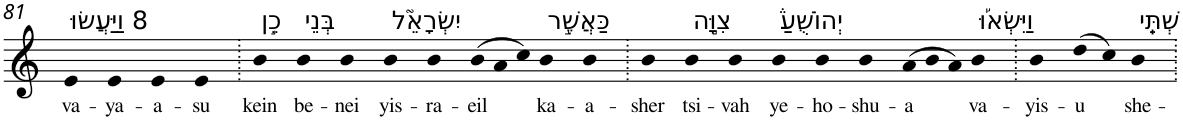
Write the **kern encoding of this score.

**kern	**text
*part1	*part1
*staff1	*staff1
*I"Piano	*
*I'Pno	*
!!LO:PB:g=z
*clefG2	*
*k[]	*
=81	=81
!LO:TX:a:t=8 וַיַּעֲשׂוּ	!
!	!LO:LY:b
4e	va-
!	!LO:LY:b
4e	-ya-
!	!LO:LY:b
4e	-a-
!	!LO:LY:b
4e	-su
=82.	=82.
!LO:TX:a:t=כֵ֣ן	!
!	!LO:LY:b
4b	kein
!LO:TX:a:t=בְּנֵי	!
!	!LO:LY:b
4b	be-
!	!LO:LY:b
4b	-nei
!LO:TX:a:t=יִשְׂרָאֵ֮ל	!
!	!LO:LY:b
4b	yis-
!	!LO:LY:b
4b	-ra-
*Xtuplet	*
!	!LO:LY:b
(>12b	-eil
12a	.
12cc)	.
!LO:TX:a:t=כַּאֲשֶׁ֣ר	!
!	!LO:LY:b
4b	ka-
!	!LO:LY:b
4b	-a-
=83.	=83.
!	!LO:LY:b
4b	-sher
!LO:TX:a:t=צִוָּ֣ה	!
!	!LO:LY:b
4b	tsi-
!	!LO:LY:b
4b	-vah
!LO:TX:a:t=יְהוֹשֻׁעַ֒	!
!	!LO:LY:b
4b	ye-
!	!LO:LY:b
4b	-ho-
!	!LO:LY:b
4b	-shu-
!	!LO:LY:b
(>12a	-a
12b	.
12a)	.
!LO:TX:a:t=וַיִּשְׂא֡וּ	!
!	!LO:LY:b
4b	va-
=84.	=84.
!	!LO:LY:b
4b	-yis-
!	!LO:LY:b
(>8dd	-u
8cc)	.
!LO:TX:a:t=שְׁתֵּֽי	!
!	!LO:LY:b
4b	she-
=.	=.
*-	*-
